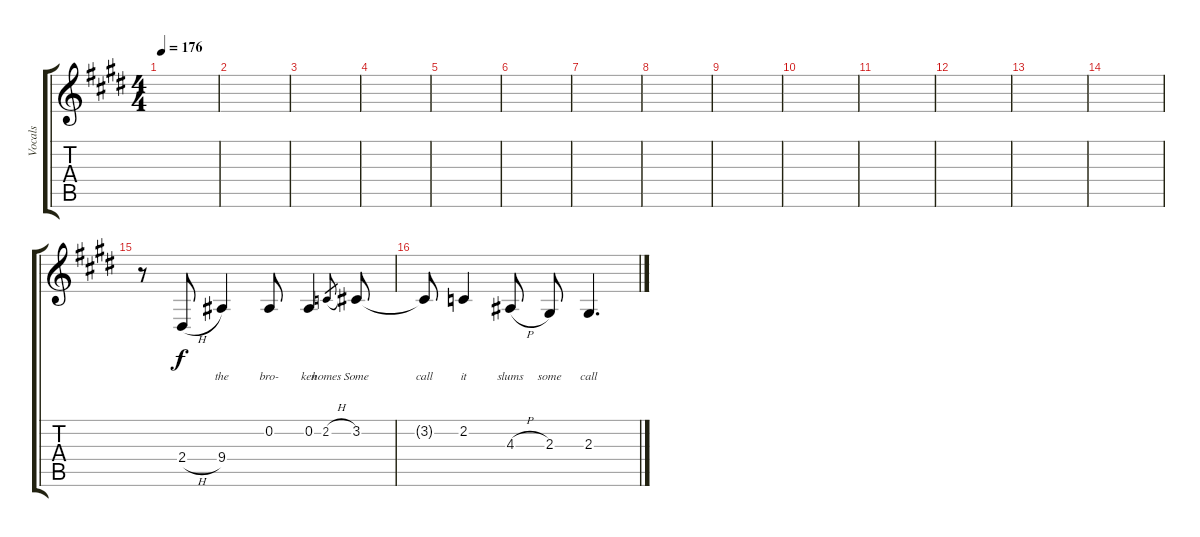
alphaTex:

\track ("Vocals" "Vocals") {instrument clarinet}
\staff {score tabs}
\tuning (Eb4 Bb3 Gb3 Db3 Ab2 Eb2) {hide}
\ts (4 4)
\tempo 176
\clef g2
\ks e
|
|
|
|
|
|
|
|
|
|
|
|
|
|
r.8 2.4{h}.8{lyrics (0 "") lyrics (1 "") lyrics (2 "") lyrics (3 "") lyrics (4 "")} 9.4.4{lyrics (0 "the") lyrics (1 "") lyrics (2 "") lyrics (3 "") lyrics (4 "")} 0.2.8{lyrics (0 "bro-") lyrics (1 "") lyrics (2 "") lyrics (3 "") lyrics (4 "")} 0.2.4{lyrics (0 "ken") lyrics (1 "") lyrics (2 "") lyrics (3 "") lyrics (4 "")} 2.2{h}.8{lyrics (0 "homes") lyrics (1 "") lyrics (2 "") lyrics (3 "") lyrics (4 "") gr} 3.2.8{lyrics (0 "Some") lyrics (1 "") lyrics (2 "") lyrics (3 "") lyrics (4 "")} |
3.2{t}.8{lyrics (0 "call") lyrics (1 "") lyrics (2 "") lyrics (3 "") lyrics (4 "")} 2.2.4{lyrics (0 "it") lyrics (1 "") lyrics (2 "") lyrics (3 "") lyrics (4 "")} 4.3{h}.8{lyrics (0 "slums") lyrics (1 "") lyrics (2 "") lyrics (3 "") lyrics (4 "")} 2.3.8{lyrics (0 "some") lyrics (1 "") lyrics (2 "") lyrics (3 "") lyrics (4 "")} 2.3.4{d lyrics (0 "call") lyrics (1 "") lyrics (2 "") lyrics (3 "") lyrics (4 "")}
